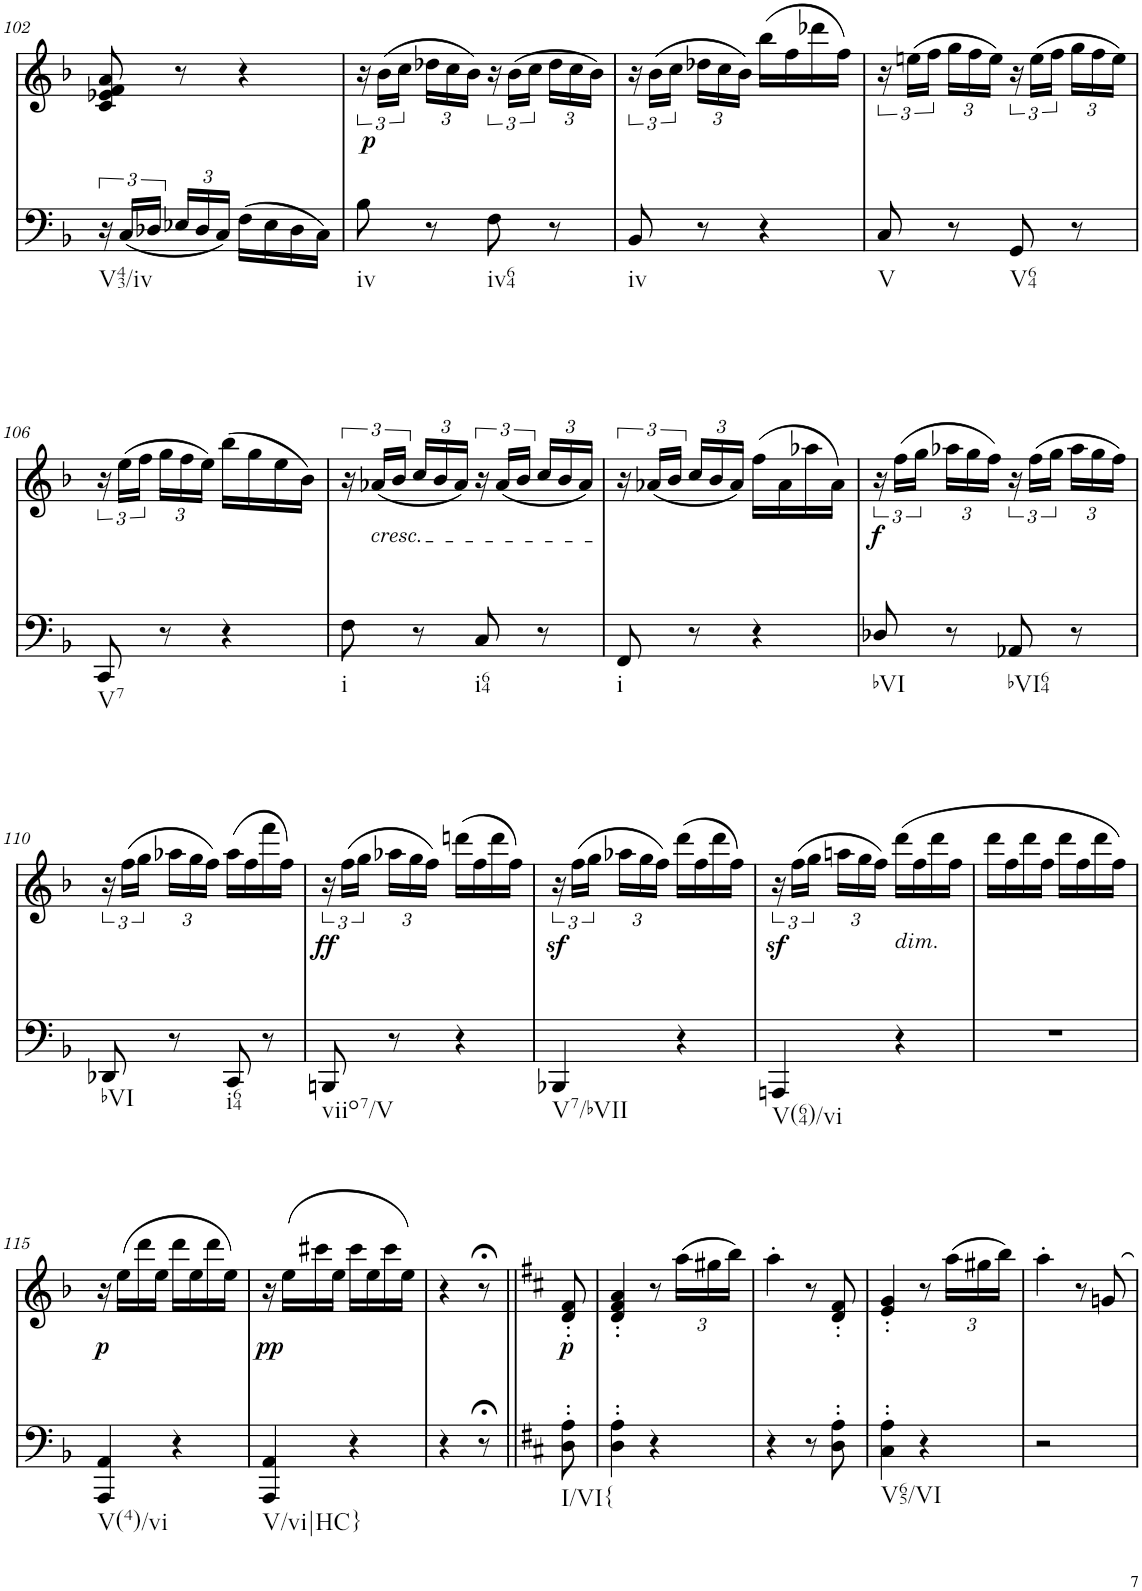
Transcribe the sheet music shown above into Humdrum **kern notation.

**kern	**kern	**dynam
*part2	*part1	*part1
*staff2	*staff1	*staff1
*I"piano	*I"piano	*
*I'Pno	*I'Pno	*
!!LO:PB:g=z
*clefF4	*clefG2	*
*k[b-]	*k[b-]	*
*F:	*F:	*
*M2/4	*M2/4	*
=102	=102	=102
!LO:TX:b:t=V43/iv	!	!
24r	8c/ 8e-X/ 8f/ 8a/	.
(24C/LL	.	.
24D-X/JJ	.	.
*Xbrackettup	*	*
24E-X/LL	8r	.
24D-/	.	.
24C/JJ)	.	.
(16F\LL	4r	.
16E-\	.	.
16D-\	.	.
16C\JJ)	.	.
=103	=103	=103
!LO:TX:b:t=iv	!	!
!	!	!LO:DY:b
8B-\	24r	p
.	(24b-\LL	.
.	24cc\JJ	.
*	*Xbrackettup	*
8r	24dd-X\LL	.
.	24cc\	.
.	24b-\JJ)	.
*	*brackettup	*
!LO:TX:b:t=iv64	!	!
8F\	24r	.
.	(24b-\LL	.
.	24cc\JJ	.
*	*Xbrackettup	*
8r	24dd-\LL	.
.	24cc\	.
.	24b-\JJ)	.
=104	=104	=104
*	*brackettup	*
!LO:TX:b:t=iv	!	!
8BB-/	24r	.
.	(24b-\LL	.
.	24cc\JJ	.
*	*Xbrackettup	*
8r	24dd-X\LL	.
.	24cc\	.
.	24b-\JJ)	.
4r	(16bb-\LL	.
.	16ff\	.
.	16ddd-X\	.
.	16ff\JJ)	.
=105	=105	=105
*	*brackettup	*
!LO:TX:b:t=V	!	!
8C/	24r	.
.	(24een\LL	.
.	24ff\JJ	.
*	*Xbrackettup	*
8r	24gg\LL	.
.	24ff\	.
.	24ee\JJ)	.
*	*brackettup	*
!LO:TX:b:t=V64	!	!
8GG/	24r	.
.	(24ee\LL	.
.	24ff\JJ	.
*	*Xbrackettup	*
8r	24gg\LL	.
.	24ff\	.
.	24ee\JJ)	.
!!LO:LB:g=z
=106	=106	=106
*	*brackettup	*
!LO:TX:b:t=V7	!	!
8CC/	24r	.
.	(24ee\LL	.
.	24ff\JJ	.
*	*Xbrackettup	*
8r	24gg\LL	.
.	24ff\	.
.	24ee\JJ)	.
4r	(16bb-\LL	.
.	16gg\	.
.	16ee\	.
.	16b-\JJ)	.
=107	=107	=107
*	*brackettup	*
!LO:TX:b:t=i	!	!
8F\	24r	.
!	!LO:TX:b:i:t=cresc.	!
.	(24a-X/LL	.
.	24b-/JJ	.
*	*Xbrackettup	*
8r	24cc/LL	.
.	24b-/	.
.	24a-/JJ)	.
*	*brackettup	*
!LO:TX:b:t=i64	!	!
8C/	24r	.
.	(24a-/LL	.
.	24b-/JJ	.
*	*Xbrackettup	*
8r	24cc/LL	.
.	24b-/	.
.	24a-/JJ)	.
=108	=108	=108
*	*brackettup	*
!LO:TX:b:t=i	!	!
8FF/	24r	.
.	(24a-X/LL	.
.	24b-/JJ	.
*	*Xbrackettup	*
8r	24cc/LL	.
.	24b-/	.
.	24a-/JJ)	.
4r	(16ff\LL	.
.	16a-\	.
.	16aa-X\	.
.	16a-\JJ)	.
=109	=109	=109
*	*brackettup	*
!LO:TX:b:t=bVI	!	!
!	!	!LO:DY:b
8D-X/	24r	f
.	(24ff\LL	.
.	24gg\JJ	.
*	*Xbrackettup	*
8r	24aa-X\LL	.
.	24gg\	.
.	24ff\JJ)	.
*	*brackettup	*
!LO:TX:b:t=bVI64	!	!
8AA-X/	24r	.
.	(24ff\LL	.
.	24gg\JJ	.
*	*Xbrackettup	*
8r	24aa-\LL	.
.	24gg\	.
.	24ff\JJ)	.
!!LO:LB:g=z
=110	=110	=110
*	*brackettup	*
!LO:TX:b:t=bVI	!	!
8DD-X/	24r	.
.	(24ff\LL	.
.	24gg\JJ	.
*	*Xbrackettup	*
8r	24aa-X\LL	.
.	24gg\	.
.	24ff\JJ)	.
!LO:TX:b:t=i64	!	!
8CC/	(16aa-\LL	.
.	16ff\	.
8r	16fff\	.
.	16ff\JJ)	.
=111	=111	=111
*	*brackettup	*
!LO:TX:b:t=viio7/V	!	!
!	!	!LO:DY:b
8BBBn/	24r	ff
.	(24ff\LL	.
.	24gg\JJ	.
*	*Xbrackettup	*
8r	24aa-X\LL	.
.	24gg\	.
.	24ff\JJ)	.
4r	(16dddn\LL	.
.	16ff\	.
.	16ddd\	.
.	16ff\JJ)	.
=112	=112	=112
*	*brackettup	*
!LO:TX:b:t=V7/bVII	!	!
!	!	!LO:DY:b
4BBB-X/	24r	sf
.	(24ff\LL	.
.	24gg\JJ	.
*	*Xbrackettup	*
.	24aa-X\LL	.
.	24gg\	.
.	24ff\JJ)	.
4r	(16ddd\LL	.
.	16ff\	.
.	16ddd\	.
.	16ff\JJ)	.
=113	=113	=113
*	*brackettup	*
!LO:TX:b:t=V(64)/vi	!	!
!	!	!LO:DY:b
4AAAn/	24r	sf
.	(24ff\LL	.
.	24gg\JJ	.
*	*Xbrackettup	*
.	24aan\LL	.
.	24gg\	.
.	24ff\JJ)	.
!	!LO:TX:b:i:t=dim.	!
4r	(16ddd\LL	.
.	16ff\	.
.	16ddd\	.
.	16ff\JJ	.
=114	=114	=114
2r	16ddd\LL	.
.	16ff\	.
.	16ddd\	.
.	16ff\JJ	.
.	16ddd\LL	.
.	16ff\	.
.	16ddd\	.
.	16ff\JJ)	.
!!LO:LB:g=z
=115	=115	=115
!LO:TX:b:t=V(4)/vi	!	!
!	!	!LO:DY:b
4AAA/ 4AA/	16r	p
.	(16ee\LL	.
.	16ddd\	.
.	16ee\JJ	.
4r	16ddd\LL	.
.	16ee\	.
.	16ddd\	.
.	16ee\JJ)	.
=116	=116	=116
!LO:TX:b:t=V/vi|HC}	!	!
!	!	!LO:DY:b
4AAA/ 4AA/	16r	pp
.	(16ee\LL	.
.	16ccc#X\	.
.	16ee\JJ	.
4r	16ccc#\LL	.
.	16ee\	.
.	16ccc#\	.
.	16ee\JJ)	.
=117	=117	=117
4r	4r	.
8r;<	8r;<	.
=117X2||	=117X2||	=117X2||
*k[f#c#]	*k[f#c#]	*
!LO:TX:b:t=I/VI{	!	!
!	!	!LO:DY:b
8D\' 8A\'	8d/' 8f#/'	p
=118	=118	=118
4D\' 4A\'	4d/' 4f#/' 4a/'	.
4r	8r	.
.	(24aa\LL	.
.	24gg#X\	.
.	24bb\JJ)	.
=119	=119	=119
4r	4aa'\	.
8r	8r	.
8D\' 8A\'	8d/' 8f#/'	.
=120	=120	=120
!LO:TX:b:t=V65/VI	!	!
4C#\' 4A\'	4e/' 4g/'	.
4r	8r	.
.	(24aa\LL	.
.	24gg#X\	.
.	24bb\JJ)	.
=121	=121	=121
2r	4aa'\	.
.	8r	.
.	8gn/	.
=	=	=
*-	*-	*-
